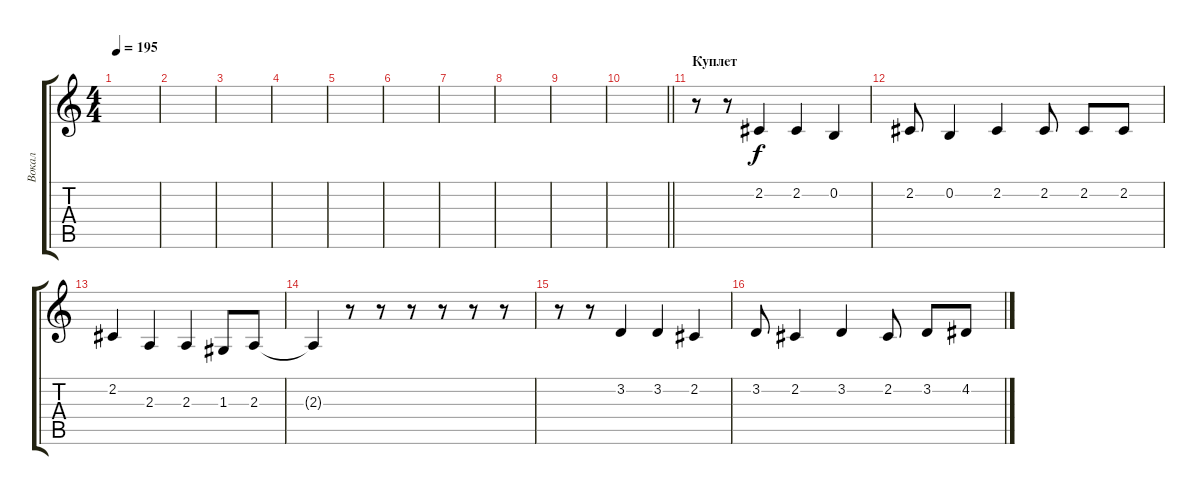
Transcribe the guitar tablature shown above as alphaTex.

\track ("Вокал" "Вокал") {instrument oboe}
\staff {score tabs}
\tuning (E4 B3 G3 D3 A2 E2) {hide}
\ts (4 4)
\tempo 195
\clef g2
\ks c
|
|
|
|
|
|
|
|
|
\barLineRight lightlight
|
\section ("" "Куплет")
r.8 r.8 2.2.4 2.2.4 0.2.4 |
2.2.8 0.2.4 2.2.4 2.2.8 2.2.8 2.2.8 |
2.2.4 2.3.4 2.3.4 1.3.8 2.3.8 |
2.3{t}.4 r.8 r.8 r.8 r.8 r.8 r.8 |
r.8 r.8 3.2.4 3.2.4 2.2.4 |
3.2.8 2.2.4 3.2.4 2.2.8 3.2.8 4.2.8
